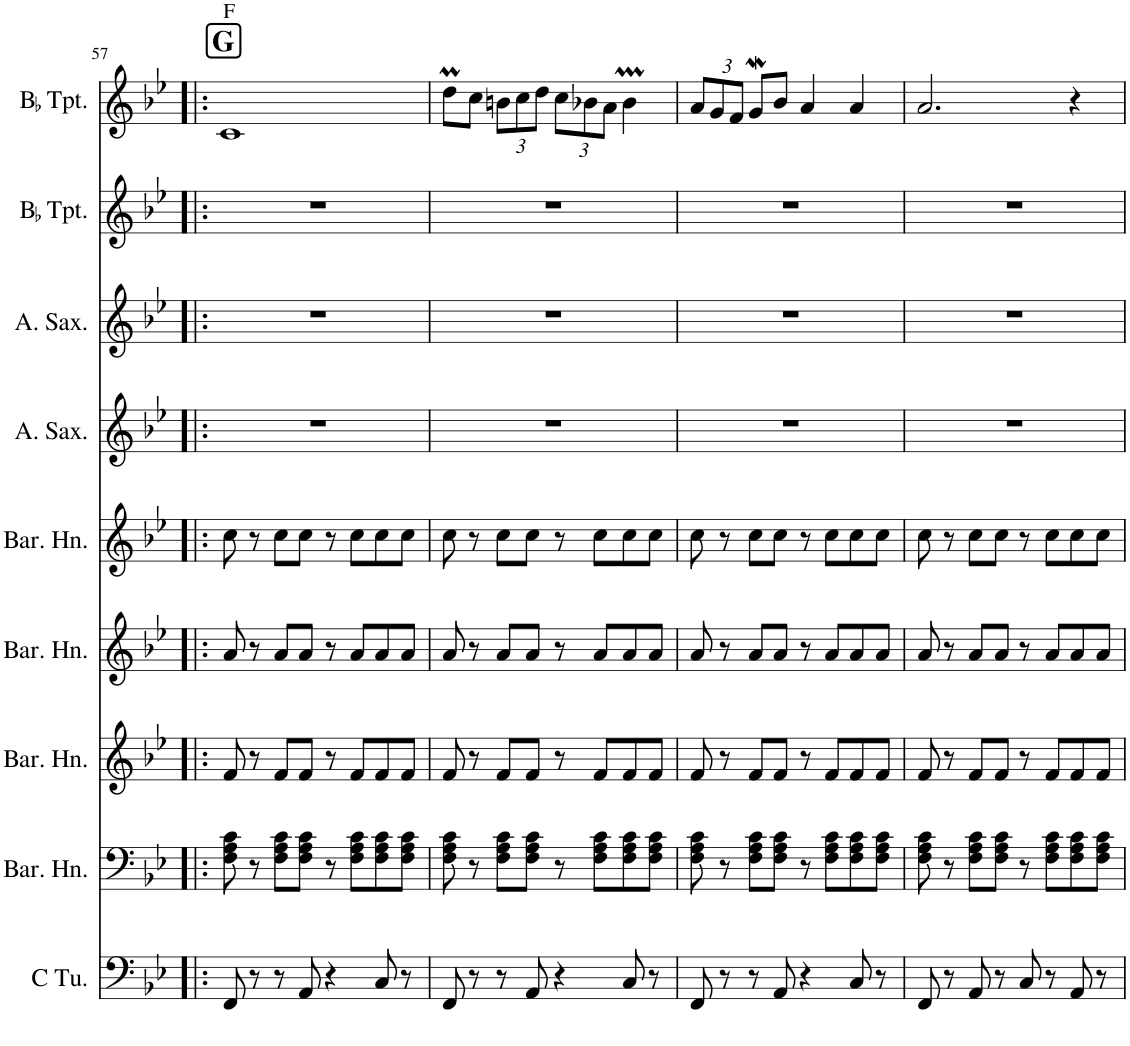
**kern	**kern	**kern	**kern	**kern	**kern	**kern	**kern	**kern
*part9	*part8	*part7	*part6	*part5	*part4	*part3	*part2	*part1
*staff9	*staff8	*staff7	*staff6	*staff5	*staff4	*staff3	*staff2	*staff1
*I"C Tuba	*I"Baritone Horn	*I"Baritone Horn	*I"Baritone Horn	*I"Baritone Horn	*I"Alto Saxophone	*I"Alto Saxophone	*I"BaccidentalFlat Trumpet	*I"BaccidentalFlat Trumpet
*I'C Tu.	*I'Bar. Hn.	*I'Bar. Hn.	*I'Bar. Hn.	*I'Bar. Hn.	*I'A. Sax.	*I'A. Sax.	*I'BaccidentalFlat Tpt.	*I'BaccidentalFlat Tpt.
!!LO:PB:g=z
*clefF4	*clefF4	*clefG2	*clefG2	*clefG2	*clefG2	*clefG2	*clefG2	*clefG2
*	*ITrd4c7	*ITrd4c7	*ITrd4c7	*ITrd4c7	*ITrd5c9	*ITrd5c9	*ITrd1c2	*ITrd1c2
*k[b-e-]	*k[b-e-]	*k[b-e-]	*k[b-e-]	*k[b-e-]	*k[b-e-]	*k[b-e-]	*k[b-e-]	*k[b-e-]
*M2/2	*M2/2	*M2/2	*M2/2	*M2/2	*M2/2	*M2/2	*M2/2	*M2/2
=57!|:	=57!|:	=57!|:	=57!|:	=57!|:	=57!|:	=57!|:	=57!|:	=57!|:
!	!	!	!	!	!	!	!	!LO:TX:a:B:t=G
!	!	!	!	!	!	!	!	!LO:TX:a:t=F
8FF/	8F\ 8A\ 8c\	8f/	8a/	8cc\	1r	1r	1r	1c
8r	8r	8r	8r	8r	.	.	.	.
8r	8F\ 8A\ 8c\L	8f/L	8a/L	8cc\L	.	.	.	.
8AA/	8F\ 8A\ 8c\J	8f/J	8a/J	8cc\J	.	.	.	.
4r	8r	8r	8r	8r	.	.	.	.
.	8F\ 8A\ 8c\L	8f/L	8a/L	8cc\L	.	.	.	.
8C/	8F\ 8A\ 8c\	8f/	8a/	8cc\	.	.	.	.
8r	8F\ 8A\ 8c\J	8f/J	8a/J	8cc\J	.	.	.	.
=58	=58	=58	=58	=58	=58	=58	=58	=58
8FF/	8F\ 8A\ 8c\	8f/	8a/	8cc\	1r	1r	1r	8ddm\L
8r	8r	8r	8r	8r	.	.	.	8cc\J
*	*	*	*	*	*	*	*	*Xbrackettup
8r	8F\ 8A\ 8c\L	8f/L	8a/L	8cc\L	.	.	.	12bn\L
.	.	.	.	.	.	.	.	12cc\
8AA/	8F\ 8A\ 8c\J	8f/J	8a/J	8cc\J	.	.	.	.
.	.	.	.	.	.	.	.	12dd\J
4r	8r	8r	8r	8r	.	.	.	12cc\L
.	.	.	.	.	.	.	.	12b-X\
.	8F\ 8A\ 8c\L	8f/L	8a/L	8cc\L	.	.	.	.
.	.	.	.	.	.	.	.	12a\J
8C/	8F\ 8A\ 8c\	8f/	8a/	8cc\	.	.	.	4b-M\
8r	8F\ 8A\ 8c\J	8f/J	8a/J	8cc\J	.	.	.	.
=59	=59	=59	=59	=59	=59	=59	=59	=59
8FF/	8F\ 8A\ 8c\	8f/	8a/	8cc\	1r	1r	1r	12a/L
.	.	.	.	.	.	.	.	12g/
8r	8r	8r	8r	8r	.	.	.	.
.	.	.	.	.	.	.	.	12f/J
8r	8F\ 8A\ 8c\L	8f/L	8a/L	8cc\L	.	.	.	8gW/L
8AA/	8F\ 8A\ 8c\J	8f/J	8a/J	8cc\J	.	.	.	8b-/J
4r	8r	8r	8r	8r	.	.	.	4a/
.	8F\ 8A\ 8c\L	8f/L	8a/L	8cc\L	.	.	.	.
8C/	8F\ 8A\ 8c\	8f/	8a/	8cc\	.	.	.	4a/
8r	8F\ 8A\ 8c\J	8f/J	8a/J	8cc\J	.	.	.	.
=60	=60	=60	=60	=60	=60	=60	=60	=60
8FF/	8F\ 8A\ 8c\	8f/	8a/	8cc\	1r	1r	1r	2.a/
8r	8r	8r	8r	8r	.	.	.	.
8AA/	8F\ 8A\ 8c\L	8f/L	8a/L	8cc\L	.	.	.	.
8r	8F\ 8A\ 8c\J	8f/J	8a/J	8cc\J	.	.	.	.
8C/	8r	8r	8r	8r	.	.	.	.
8r	8F\ 8A\ 8c\L	8f/L	8a/L	8cc\L	.	.	.	.
8AA/	8F\ 8A\ 8c\	8f/	8a/	8cc\	.	.	.	4r
8r	8F\ 8A\ 8c\J	8f/J	8a/J	8cc\J	.	.	.	.
=	=	=	=	=	=	=	=	=
*-	*-	*-	*-	*-	*-	*-	*-	*-
